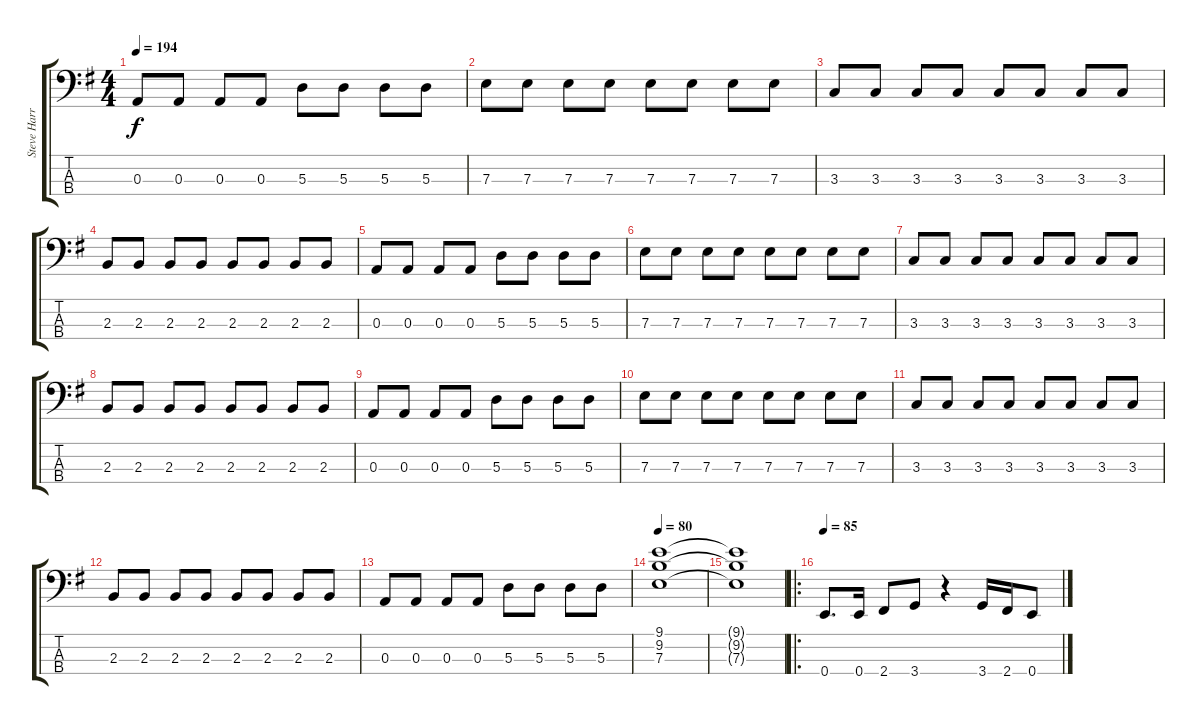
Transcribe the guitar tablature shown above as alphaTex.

\track ("Steve Harris" "Steve Harr") {instrument electricbassfinger}
\staff {score tabs}
\tuning (G2 D2 A1 E1) {hide}
\ts (4 4)
\tempo 194
\clef f4
\ks g
0.3.8{dy f} 0.3.8 0.3.8 0.3.8 5.3.8 5.3.8 5.3.8 5.3.8 |
7.3.8 7.3.8 7.3.8 7.3.8 7.3.8 7.3.8 7.3.8 7.3.8 |
3.3.8 3.3.8 3.3.8 3.3.8 3.3.8 3.3.8 3.3.8 3.3.8 |
2.3.8 2.3.8 2.3.8 2.3.8 2.3.8 2.3.8 2.3.8 2.3.8 |
0.3.8 0.3.8 0.3.8 0.3.8 5.3.8 5.3.8 5.3.8 5.3.8 |
7.3.8 7.3.8 7.3.8 7.3.8 7.3.8 7.3.8 7.3.8 7.3.8 |
3.3.8 3.3.8 3.3.8 3.3.8 3.3.8 3.3.8 3.3.8 3.3.8 |
2.3.8 2.3.8 2.3.8 2.3.8 2.3.8 2.3.8 2.3.8 2.3.8 |
0.3.8 0.3.8 0.3.8 0.3.8 5.3.8 5.3.8 5.3.8 5.3.8 |
7.3.8 7.3.8 7.3.8 7.3.8 7.3.8 7.3.8 7.3.8 7.3.8 |
3.3.8 3.3.8 3.3.8 3.3.8 3.3.8 3.3.8 3.3.8 3.3.8 |
2.3.8 2.3.8 2.3.8 2.3.8 2.3.8 2.3.8 2.3.8 2.3.8 |
0.3.8 0.3.8 0.3.8 0.3.8 5.3.8 5.3.8 5.3.8 5.3.8 |
\tempo 80
(9.1 9.2 7.3).1 |
(9.1{t} 9.2{t} 7.3{t}).1 |
\ro
\tempo 85
0.4.8{d} 0.4.16 2.4.8 3.4.8 r.4 3.4.16 2.4.16 0.4.8
